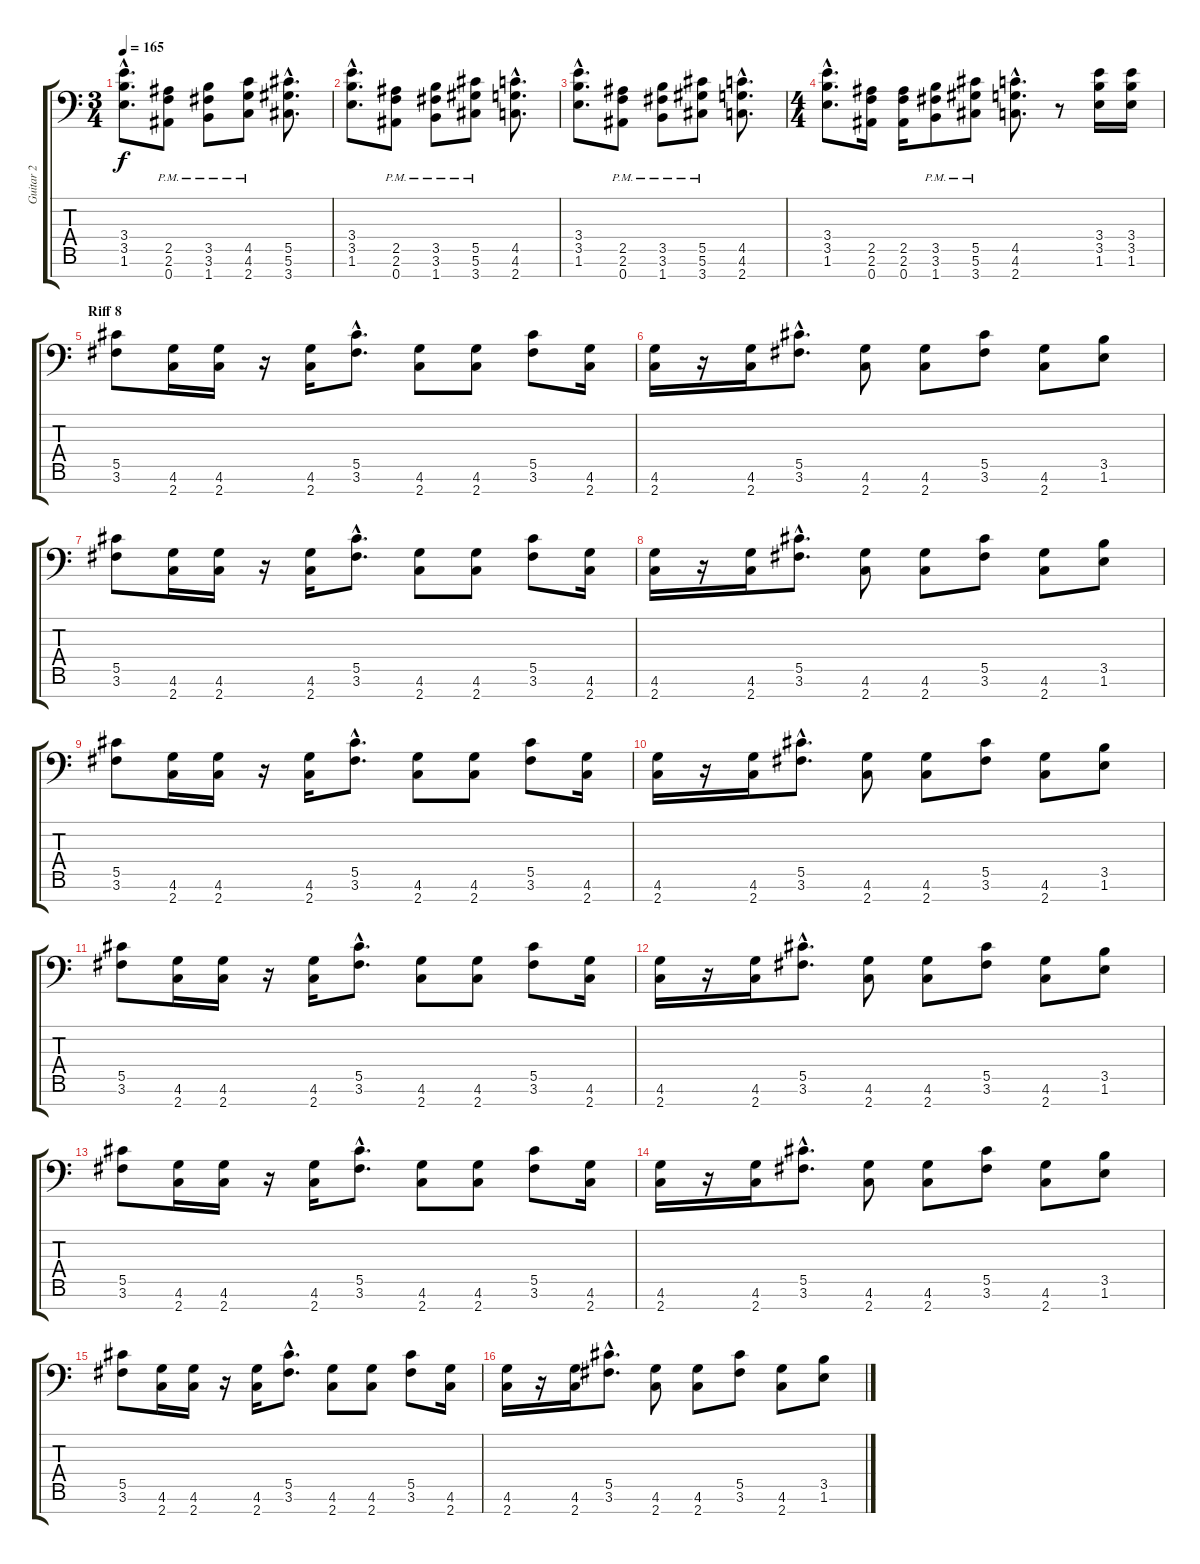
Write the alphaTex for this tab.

\track ("Guitar 2" "Guitar 2") {instrument distortionguitar}
\staff {score tabs}
\tuning (Eb4 Bb3 Gb3 Db3 Ab2 Eb2 Bb1) {hide}
\ts (3 4)
\tempo 165
\clef f4
\ks c
(3.4{hac} 3.5{hac} 1.6{hac}).8{d dy f} (2.5{pm} 2.6{pm} 0.7{pm}).8 (3.5{pm} 3.6{pm} 1.7{pm}).8 (4.5{pm} 4.6{pm} 2.7{pm}).8 (5.5{hac} 5.6{hac} 3.7{hac}).8{d} |
(3.4{hac} 3.5{hac} 1.6{hac}).8{d} (2.5{pm} 2.6{pm} 0.7{pm}).8 (3.5{pm} 3.6{pm} 1.7{pm}).8 (5.5{pm} 5.6{pm} 3.7{pm}).8 (4.5{hac} 4.6{hac} 2.7{hac}).8{d} |
(3.4{hac} 3.5{hac} 1.6{hac}).8{d} (2.5{pm} 2.6{pm} 0.7{pm}).8 (3.5{pm} 3.6{pm} 1.7{pm}).8 (5.5{pm} 5.6{pm} 3.7{pm}).8 (4.5{hac} 4.6{hac} 2.7{hac}).8{d} |
\ts (4 4)
(3.4{hac} 3.5{hac} 1.6{hac}).8{d} (2.5 2.6 0.7).16 (2.5 2.6 0.7).16 (3.5{pm} 3.6{pm} 1.7{pm}).8 (5.5{pm} 5.6{pm} 3.7{pm}).8 (4.5{hac} 4.6{hac} 2.7{hac}).8{d} r.8 (3.4 3.5 1.6).16 (3.4 3.5 1.6).16 |
\section ("" "Riff 8")
(5.5 3.6).8 (4.6 2.7).16 (4.6 2.7).16 r.16 (4.6 2.7).16 (5.5{hac} 3.6{hac}).8{d} (4.6 2.7).8 (4.6 2.7).8 (5.5 3.6).8 (4.6 2.7).16 |
(4.6 2.7).16 r.16 (4.6 2.7).16 (5.5{hac} 3.6{hac}).8{d} (4.6 2.7).8 (4.6 2.7).8 (5.5 3.6).8 (4.6 2.7).8 (3.5 1.6).8 |
(5.5 3.6).8 (4.6 2.7).16 (4.6 2.7).16 r.16 (4.6 2.7).16 (5.5{hac} 3.6{hac}).8{d} (4.6 2.7).8 (4.6 2.7).8 (5.5 3.6).8 (4.6 2.7).16 |
(4.6 2.7).16 r.16 (4.6 2.7).16 (5.5{hac} 3.6{hac}).8{d} (4.6 2.7).8 (4.6 2.7).8 (5.5 3.6).8 (4.6 2.7).8 (3.5 1.6).8 |
(5.5 3.6).8 (4.6 2.7).16 (4.6 2.7).16 r.16 (4.6 2.7).16 (5.5{hac} 3.6{hac}).8{d} (4.6 2.7).8 (4.6 2.7).8 (5.5 3.6).8 (4.6 2.7).16 |
(4.6 2.7).16 r.16 (4.6 2.7).16 (5.5{hac} 3.6{hac}).8{d} (4.6 2.7).8 (4.6 2.7).8 (5.5 3.6).8 (4.6 2.7).8 (3.5 1.6).8 |
(5.5 3.6).8 (4.6 2.7).16 (4.6 2.7).16 r.16 (4.6 2.7).16 (5.5{hac} 3.6{hac}).8{d} (4.6 2.7).8 (4.6 2.7).8 (5.5 3.6).8 (4.6 2.7).16 |
(4.6 2.7).16 r.16 (4.6 2.7).16 (5.5{hac} 3.6{hac}).8{d} (4.6 2.7).8 (4.6 2.7).8 (5.5 3.6).8 (4.6 2.7).8 (3.5 1.6).8 |
(5.5 3.6).8 (4.6 2.7).16 (4.6 2.7).16 r.16 (4.6 2.7).16 (5.5{hac} 3.6{hac}).8{d} (4.6 2.7).8 (4.6 2.7).8 (5.5 3.6).8 (4.6 2.7).16 |
(4.6 2.7).16 r.16 (4.6 2.7).16 (5.5{hac} 3.6{hac}).8{d} (4.6 2.7).8 (4.6 2.7).8 (5.5 3.6).8 (4.6 2.7).8 (3.5 1.6).8 |
(5.5 3.6).8 (4.6 2.7).16 (4.6 2.7).16 r.16 (4.6 2.7).16 (5.5{hac} 3.6{hac}).8{d} (4.6 2.7).8 (4.6 2.7).8 (5.5 3.6).8 (4.6 2.7).16 |
(4.6 2.7).16 r.16 (4.6 2.7).16 (5.5{hac} 3.6{hac}).8{d} (4.6 2.7).8 (4.6 2.7).8 (5.5 3.6).8 (4.6 2.7).8 (3.5 1.6).8
